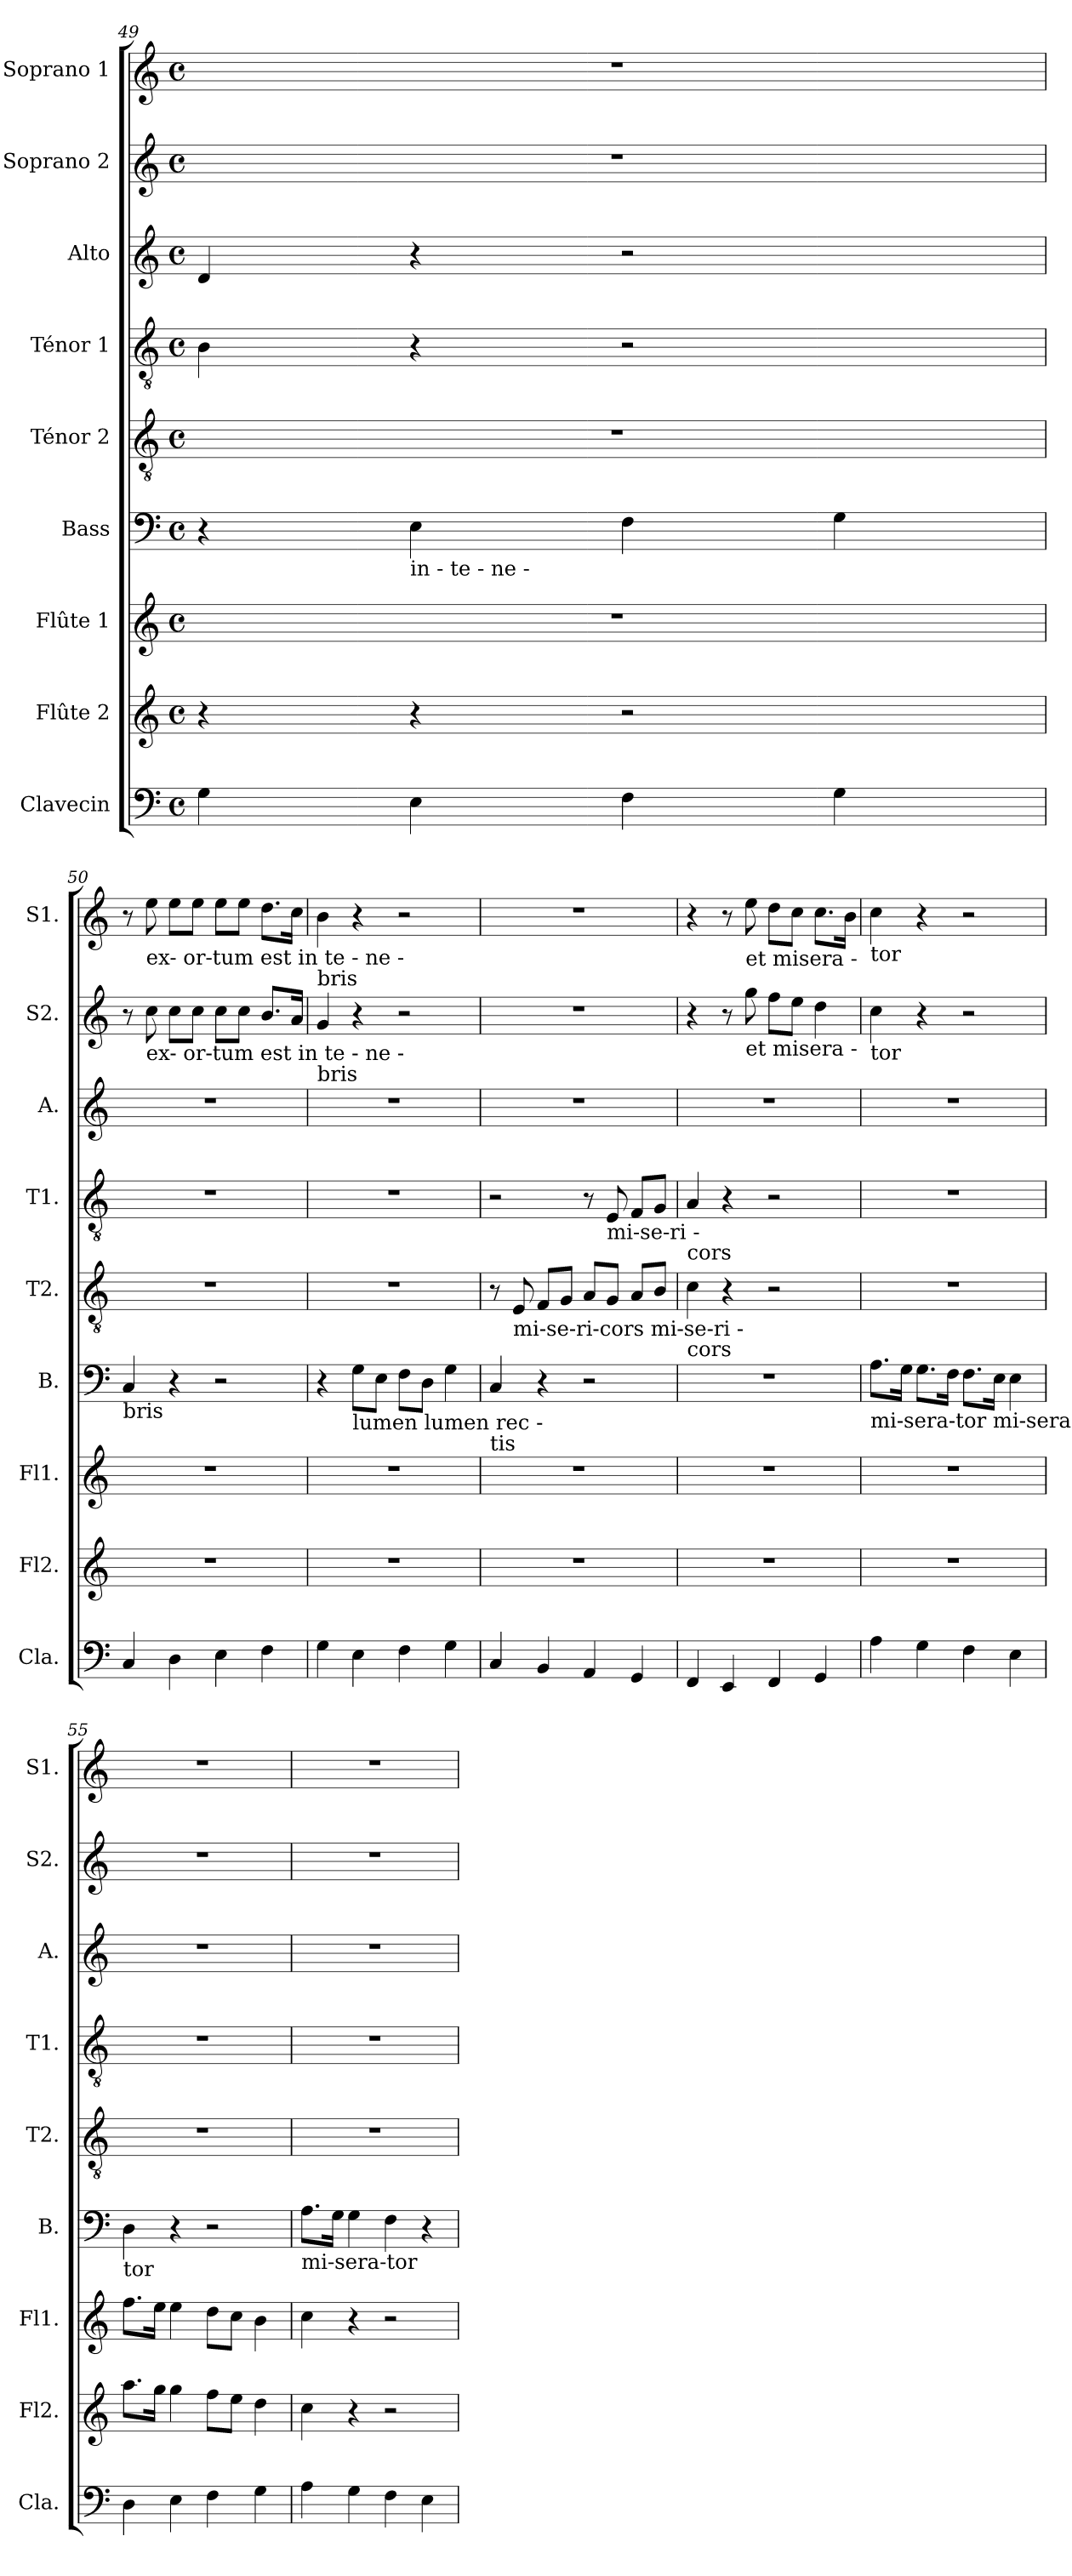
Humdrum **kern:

**kern	**kern	**kern	**kern	**kern	**kern	**kern	**kern	**kern
*part9	*part8	*part7	*part6	*part5	*part4	*part3	*part2	*part1
*staff9	*staff8	*staff7	*staff6	*staff5	*staff4	*staff3	*staff2	*staff1
*I"Clavecin	*I"Flûte 2	*I"Flûte 1	*I"Bass	*I"Ténor 2	*I"Ténor 1	*I"Alto	*I"Soprano 2	*I"Soprano 1
*I'Cla.	*I'Fl2.	*I'Fl1.	*I'B.	*I'T2.	*I'T1.	*I'A.	*I'S2.	*I'S1.
*clefF4	*clefG2	*clefG2	*clefF4	*clefGv2	*clefGv2	*clefG2	*clefG2	*clefG2
*k[]	*k[]	*k[]	*k[]	*k[]	*k[]	*k[]	*k[]	*k[]
*M4/4	*M4/4	*M4/4	*M4/4	*M4/4	*M4/4	*M4/4	*M4/4	*M4/4
*met(c)	*met(c)	*met(c)	*met(c)	*met(c)	*met(c)	*met(c)	*met(c)	*met(c)
=49	=49	=49	=49	=49	=49	=49	=49	=49
4G\	4r	1r	4r	1r	4B\	4d/	1r	1r
!	!	!	!LO:TX:b:t=in -  te - ne -	!	!	!	!	!
4E\	4r	.	4E\	.	4r	4r	.	.
4F\	2r	.	4F\	.	2r	2r	.	.
4G\	.	.	4G\	.	.	.	.	.
!!LO:PB:g=z
=50	=50	=50	=50	=50	=50	=50	=50	=50
!	!	!	!LO:TX:b:t=bris	!	!	!	!	!
4C/	1r	1r	4C/	1r	1r	1r	8r	8r
!	!	!	!	!	!	!	!	!LO:TX:b:t=ex- or-tum est  in  te - ne  -
!	!	!	!	!	!	!	!LO:TX:b:t=ex- or-tum est  in  te - ne  -	!
.	.	.	.	.	.	.	8cc\	8ee\
4D\	.	.	4r	.	.	.	8cc\L	8ee\L
.	.	.	.	.	.	.	8cc\J	8ee\J
4E\	.	.	2r	.	.	.	8cc\L	8ee\L
.	.	.	.	.	.	.	8cc\J	8ee\J
4F\	.	.	.	.	.	.	8.b/L	8.dd\L
.	.	.	.	.	.	.	16a/Jk	16cc\Jk
=51	=51	=51	=51	=51	=51	=51	=51	=51
!	!	!	!	!	!	!	!	!LO:TX:b:t=bris
!	!	!	!	!	!	!	!LO:TX:b:t=bris	!
4G\	1r	1r	4r	1r	1r	1r	4g/	4b\
!	!	!	!LO:TX:b:t=lumen lumen rec  -	!	!	!	!	!
4E\	.	.	8G\L	.	.	.	4r	4r
.	.	.	8E\J	.	.	.	.	.
4F\	.	.	8F\L	.	.	.	2r	2r
.	.	.	8D\J	.	.	.	.	.
4G\	.	.	4G\	.	.	.	.	.
=52	=52	=52	=52	=52	=52	=52	=52	=52
!	!	!	!LO:TX:b:t=tis	!	!	!	!	!
4C/	1r	1r	4C/	8r	2r	1r	1r	1r
!	!	!	!	!LO:TX:b:t=mi-se-ri-cors mi-se-ri  -	!	!	!	!
.	.	.	.	8E/	.	.	.	.
4BB/	.	.	4r	8F/L	.	.	.	.
.	.	.	.	8G/J	.	.	.	.
4AA/	.	.	2r	8A/L	8r	.	.	.
!	!	!	!	!	!LO:TX:b:t=mi-se-ri  -	!	!	!
.	.	.	.	8G/J	8E/	.	.	.
4GG/	.	.	.	8A/L	8F/L	.	.	.
.	.	.	.	8B/J	8G/J	.	.	.
=53	=53	=53	=53	=53	=53	=53	=53	=53
!	!	!	!	!	!LO:TX:b:t=cors	!	!	!
!	!	!	!	!LO:TX:b:t=cors	!	!	!	!
4FF/	1r	1r	1r	4c\	4A/	1r	4r	4r
4EE/	.	.	.	4r	4r	.	8r	8r
!	!	!	!	!	!	!	!	!LO:TX:b:t=et misera   -
!	!	!	!	!	!	!	!LO:TX:b:t=et misera   -	!
.	.	.	.	.	.	.	8gg\	8ee\
4FF/	.	.	.	2r	2r	.	8ff\L	8dd\L
.	.	.	.	.	.	.	8ee\J	8cc\J
4GG/	.	.	.	.	.	.	4dd\	8.cc\L
.	.	.	.	.	.	.	.	16b\Jk
!!LO:PB:g=z
=54	=54	=54	=54	=54	=54	=54	=54	=54
!	!	!	!	!	!	!	!	!LO:TX:b:t=tor
!	!	!	!	!	!	!	!LO:TX:b:t=tor	!
!	!	!	!LO:TX:b:t=mi-sera-tor mi-sera  -	!	!	!	!	!
4A\	1r	1r	8.A\L	1r	1r	1r	4cc\	4cc\
.	.	.	16G\Jk	.	.	.	.	.
4G\	.	.	8.G\L	.	.	.	4r	4r
.	.	.	16F\Jk	.	.	.	.	.
4F\	.	.	8.F\L	.	.	.	2r	2r
.	.	.	16E\Jk	.	.	.	.	.
4E\	.	.	4E\	.	.	.	.	.
=55	=55	=55	=55	=55	=55	=55	=55	=55
!	!	!	!LO:TX:b:t=tor	!	!	!	!	!
4D\	8.aa\L	8.ff\L	4D\	1r	1r	1r	1r	1r
.	16gg\Jk	16ee\Jk	.	.	.	.	.	.
4E\	4gg\	4ee\	4r	.	.	.	.	.
4F\	8ff\L	8dd\L	2r	.	.	.	.	.
.	8ee\J	8cc\J	.	.	.	.	.	.
4G\	4dd\	4b\	.	.	.	.	.	.
=56	=56	=56	=56	=56	=56	=56	=56	=56
!	!	!	!LO:TX:b:t=mi-sera-tor	!	!	!	!	!
4A\	4cc\	4cc\	8.A\L	1r	1r	1r	1r	1r
.	.	.	16G\Jk	.	.	.	.	.
4G\	4r	4r	4G\	.	.	.	.	.
4F\	2r	2r	4F\	.	.	.	.	.
4E\	.	.	4r	.	.	.	.	.
=	=	=	=	=	=	=	=	=
*-	*-	*-	*-	*-	*-	*-	*-	*-
